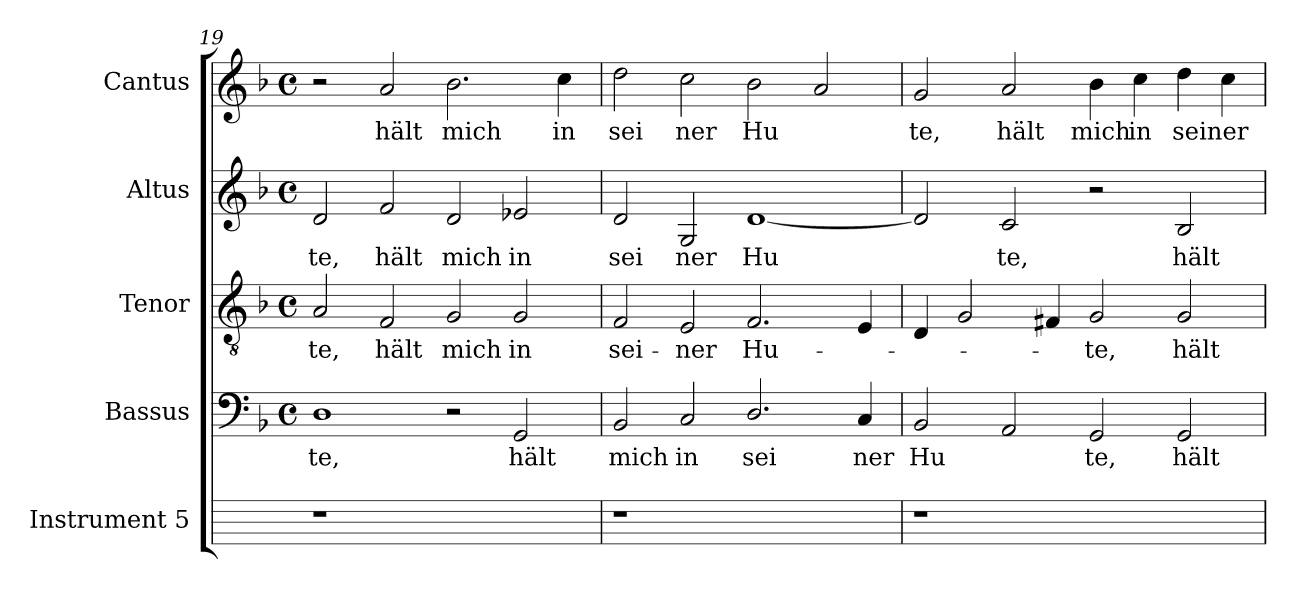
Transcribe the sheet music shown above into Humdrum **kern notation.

**kern	**kern	**text	**kern	**text	**kern	**text	**kern	**text
*part5	*part4	*part4	*part3	*part3	*part2	*part2	*part1	*part1
*staff5	*staff4	*staff4	*staff3	*staff3	*staff2	*staff2	*staff1	*staff1
*I"Instrument 5	*I"Bassus	*	*I"Tenor	*	*I"Altus	*	*I"Cantus	*
!!LO:LB:g=z
*	*clefF4	*	*clefGv2	*	*clefG2	*	*clefG2	*
*	*k[b-]	*	*k[b-]	*	*k[b-]	*	*k[b-]	*
*	*F:	*	*F:	*	*F:	*	*F:	*
*	*M4/4	*	*M4/4	*	*M4/4	*	*M4/4	*
*	*met(c)	*	*met(c)	*	*met(c)	*	*met(c)	*
=19	=19	=19	=19	=19	=19	=19	=19	=19
!	!	!LO:LY:b:cj	!	!LO:LY:b:cj	!	!LO:LY:b:cj	!	!
1r	1D	te,	2A/	te,	2d/	-te,	2r	.
!	!	!	!	!LO:LY:b:cj	!	!LO:LY:b:cj	!	!LO:LY:b:cj
.	.	.	2F/	hält	2f/	hält	2a/	hält
!	!	!	!	!LO:LY:b:cj	!	!LO:LY:b:cj	!	!LO:LY:b:cj
1ryy	2r	.	2G/	mich	2d/	mich	2.b-\	mich
!	!	!LO:LY:b:cj	!	!LO:LY:b:cj	!	!LO:LY:b:cj	!	!
.	2GG/	hält	2G/	in	2e-X/	in	.	.
!	!	!	!	!	!	!	!	!LO:LY:b:cj
.	.	.	.	.	.	.	4cc\	in
=20	=20	=20	=20	=20	=20	=20	=20	=20
!	!	!LO:LY:b:cj	!	!LO:LY:b:cj	!	!LO:LY:b:cj	!	!LO:LY:b:cj
1r	2BB-/	mich	2F/	sei-	2d/	sei	2dd\	sei
!	!	!LO:LY:b:cj	!	!LO:LY:b:cj	!	!LO:LY:b:cj	!	!LO:LY:b:cj
.	2C/	in	2E/	-ner	2G/	ner	2cc\	ner
!	!	!LO:LY:b:cj	!	!LO:LY:b	!	!LO:LY:b:cj	!	!LO:LY:b
1ryy	2.D/	sei	2.F/	Hu-	[<1d	Hu	2b-\	Hu
.	.	.	.	.	.	.	2a/	.
!	!	!LO:LY:b:cj	!	!	!	!	!	!
.	4C/	ner	4E/	.	.	.	.	.
=21	=21	=21	=21	=21	=21	=21	=21	=21
!	!	!LO:LY:b	!	!	!	!	!	!LO:LY:b:cj
1r	2BB-/	Hu	4D/	.	2d/]	.	2g/	te,
.	.	.	2G/	.	.	.	.	.
!	!	!	!	!	!	!LO:LY:b:cj	!	!LO:LY:b:cj
.	2AA/	.	.	.	2c/	te,	2a/	hält
.	.	.	4F#X/	.	.	.	.	.
!	!	!LO:LY:b:cj	!	!LO:LY:b:cj	!	!	!	!LO:LY:b:cj
1ryy	2GG/	te,	2G/	-te,	2r	.	4b-\	mich
!	!	!	!	!	!	!	!	!LO:LY:b:cj
.	.	.	.	.	.	.	4cc\	in
!	!	!LO:LY:b:cj	!	!LO:LY:b:cj	!	!LO:LY:b:cj	!	!LO:LY:b
.	2GG/	hält	2G/	hält	2B-/	hält	4dd\	seiner
.	.	.	.	.	.	.	4cc\	.
=	=	=	=	=	=	=	=	=
*-	*-	*-	*-	*-	*-	*-	*-	*-
